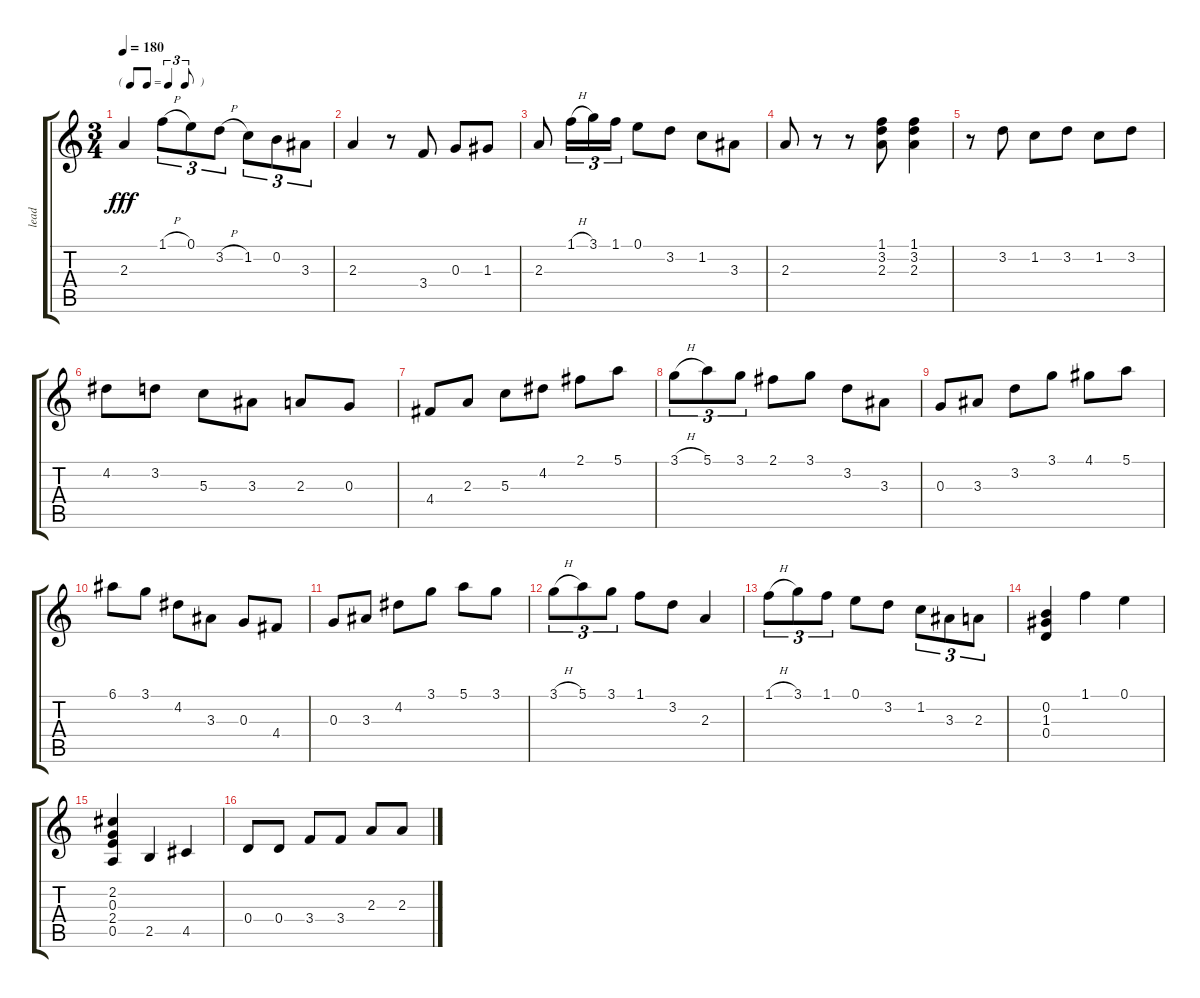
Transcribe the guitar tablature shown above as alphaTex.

\track ("lead" "lead") {instrument acousticguitarsteel}
\staff {score tabs}
\tuning (E4 B3 G3 D3 A2 E2) {hide}
\ts (3 4)
\tf triplet8th
\tempo 180
\clef g2
\ks c
2.3.4{dy fff} 1.1{h}.8{tu (3 2)} 0.1.8{tu (3 2)} 3.2{h}.8{tu (3 2)} 1.2.8{tu (3 2)} 0.2.8{tu (3 2)} 3.3.8{tu (3 2)} |
2.3.4 r.8 3.4.8 0.3.8 1.3.8 |
2.3.8 1.1{h}.16{tu (3 2)} 3.1.16{tu (3 2)} 1.1.16{tu (3 2)} 0.1.8 3.2.8 1.2.8 3.3.8 |
2.3.8 r.8 r.8 (1.1 3.2 2.3).8 (1.1 3.2 2.3).4 |
r.8 3.2.8 1.2.8 3.2.8 1.2.8 3.2.8 |
4.2.8 3.2.8 5.3.8 3.3.8 2.3.8 0.3.8 |
4.4.8 2.3.8 5.3.8 4.2.8 2.1.8 5.1.8 |
3.1{h}.8{tu (3 2)} 5.1.8{tu (3 2)} 3.1.8{tu (3 2)} 2.1.8 3.1.8 3.2.8 3.3.8 |
0.3.8 3.3.8 3.2.8 3.1.8 4.1.8 5.1.8 |
6.1.8 3.1.8 4.2.8 3.3.8 0.3.8 4.4.8 |
0.3.8 3.3.8 4.2.8 3.1.8 5.1.8 3.1.8 |
3.1{h}.8{tu (3 2)} 5.1.8{tu (3 2)} 3.1.8{tu (3 2)} 1.1.8 3.2.8 2.3.4 |
1.1{h}.8{tu (3 2)} 3.1.8{tu (3 2)} 1.1.8{tu (3 2)} 0.1.8 3.2.8 1.2.8{tu (3 2)} 3.3.8{tu (3 2)} 2.3.8{tu (3 2)} |
(0.2 1.3 0.4).4 1.1.4 0.1.4 |
(2.2 0.3 2.4 0.5).4 2.5.4 4.5.4 |
0.4.8 0.4.8 3.4.8 3.4.8 2.3.8 2.3.8
